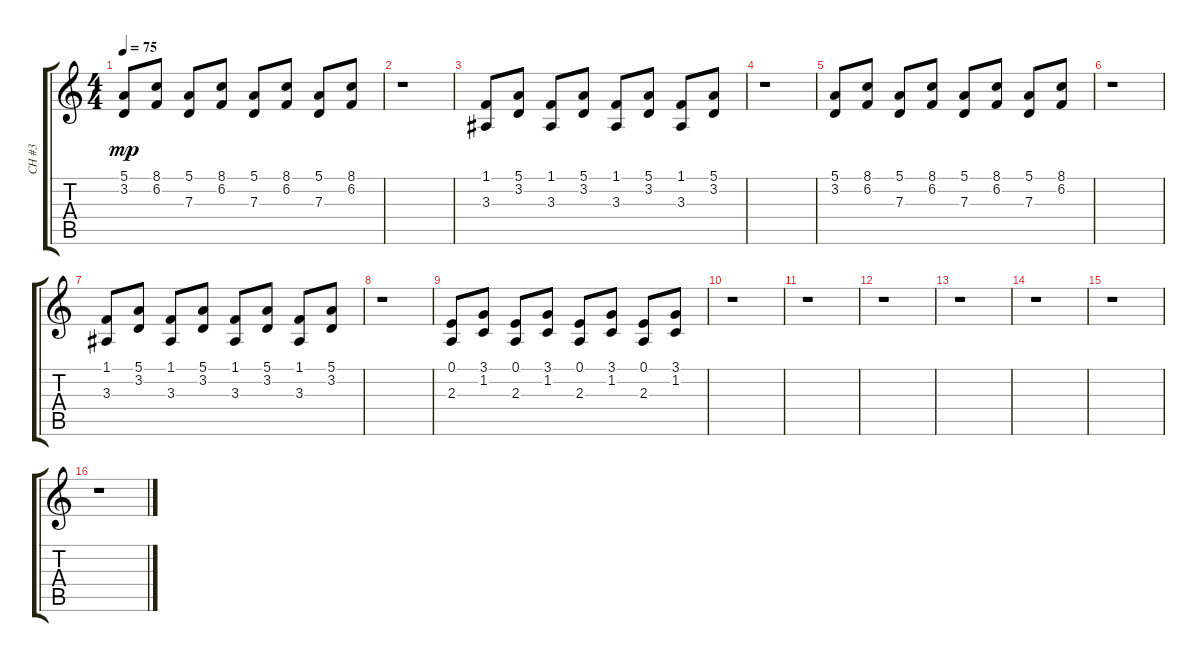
\track ("CH #3" "CH #3") {instrument acousticgrandpiano}
\staff {score tabs}
\tuning (E4 B3 G3 D3 A2 E2) {hide}
\ts (4 4)
\tempo 75
\clef g2
\ks c
(5.1 3.2).8{dy mp} (8.1 6.2).8 (5.1 7.3).8 (8.1 6.2).8 (5.1 7.3).8 (8.1 6.2).8 (5.1 7.3).8 (8.1 6.2).8 |
r.1 |
(1.1 3.3).8 (5.1 3.2).8 (1.1 3.3).8 (5.1 3.2).8 (1.1 3.3).8 (5.1 3.2).8 (1.1 3.3).8 (5.1 3.2).8 |
r.1 |
(5.1 3.2).8 (8.1 6.2).8 (5.1 7.3).8 (8.1 6.2).8 (5.1 7.3).8 (8.1 6.2).8 (5.1 7.3).8 (8.1 6.2).8 |
r.1 |
(1.1 3.3).8 (5.1 3.2).8 (1.1 3.3).8 (5.1 3.2).8 (1.1 3.3).8 (5.1 3.2).8 (1.1 3.3).8 (5.1 3.2).8 |
r.1 |
(0.1 2.3).8 (3.1 1.2).8 (0.1 2.3).8 (3.1 1.2).8 (0.1 2.3).8 (3.1 1.2).8 (0.1 2.3).8 (3.1 1.2).8 |
r.1 |
r.1 |
r.1 |
r.1 |
r.1 |
r.1 |
r.1
